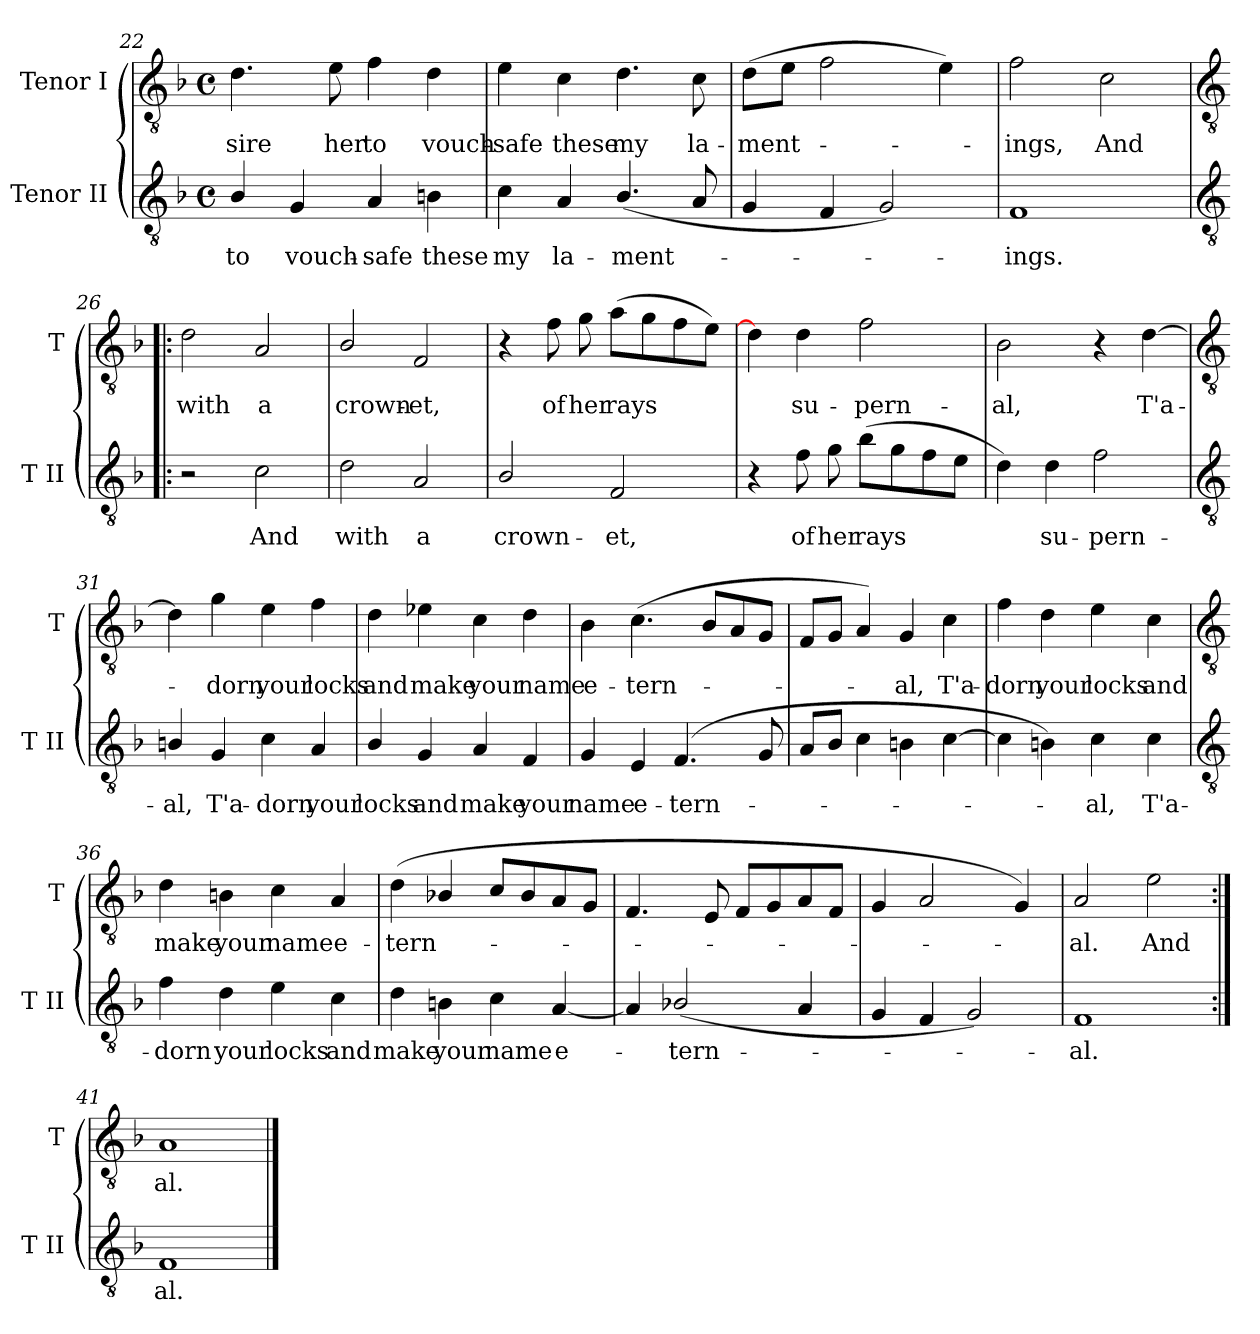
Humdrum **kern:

**kern	**text	**kern	**text
*part2	*part2	*part1	*part1
*staff2	*staff2	*staff1	*staff1
*I"Tenor II	*	*I"Tenor I	*
*I'T II	*	*I'T	*
*clefGv2	*	*clefGv2	*
*k[b-]	*	*k[b-]	*
*F:	*	*F:	*
*M4/4	*	*M4/4	*
*met(c)	*	*met(c)	*
=22	=22	=22	=22
!	!LO:LY:b	!	!LO:LY:b
4B-/	to	4.d	-sire
!	!LO:LY:b	!	!
4G	vouch-	.	.
!	!	!	!LO:LY:b
.	.	8e	her
!	!LO:LY:b	!	!LO:LY:b
4A	-safe	4f	to
!	!LO:LY:b	!	!LO:LY:b
4Bn	these	4d	vouch-
=23	=23	=23	=23
!	!LO:LY:b	!	!LO:LY:b
4c	my	4e	-safe
!	!LO:LY:b	!	!LO:LY:b
4A	la-	4c	these
!	!LO:LY:b	!	!LO:LY:b
(<4.B-/	-ment-	4.d	my
!	!	!	!LO:LY:b
8A	.	8c	la-
=24	=24	=24	=24
!	!	!	!LO:LY:b
4G	.	(>8dL	-ment-
.	.	8eJ	.
4F	.	2f	.
2G)	.	.	.
.	.	4e)	.
=25	=25	=25	=25
!	!LO:LY:b	!	!LO:LY:b
1F	ings.	2f	ings,
!	!	!	!LO:LY:b
.	.	2c	And
!!LO:LB:g=z
=26!|:	=26!|:	=26!|:	=26!|:
*clefGv2	*	*clefGv2	*
!	!	!	!LO:LY:b
2r	.	2d	with
!	!LO:LY:b	!	!LO:LY:b
2c	And	2A	a
=27	=27	=27	=27
!	!LO:LY:b	!	!LO:LY:b
2d	with	2B-/	crown-
!	!LO:LY:b	!	!LO:LY:b
2A	a	2F	-et,
=28	=28	=28	=28
!	!LO:LY:b	!	!
2B-/	crown-	4r	.
!	!	!	!LO:LY:b
.	.	8f	of
!	!	!	!LO:LY:b
.	.	8g	her
!	!LO:LY:b	!	!LO:LY:b
2F	-et,	(>8aL	rays
.	.	8g	.
.	.	8f	.
.	.	8eJ)	.
=29	=29	=29	=29
4r	.	4d]	.
!	!LO:LY:b	!	!LO:LY:b
8f	of	4d	su-
!	!LO:LY:b	!	!
8g	her	.	.
!	!LO:LY:b	!	!LO:LY:b
(>8b-L	rays	2f	-pern-
8g	.	.	.
8f	.	.	.
8eJ	.	.	.
=30	=30	=30	=30
!	!	!	!LO:LY:b
4d)	.	2B-	-al,
!	!LO:LY:b	!	!
4d	su-	.	.
!	!LO:LY:b	!	!
2f	-pern-	4r	.
!	!	!	!LO:LY:b
.	.	[4d	T'a-
!!LO:LB:g=z
=31	=31	=31	=31
*clefGv2	*	*clefGv2	*
!	!LO:LY:b	!	!
4Bn/	-al,	4d]	.
!	!LO:LY:b	!	!LO:LY:b
4G	T'a-	4g	dorn
!	!LO:LY:b	!	!LO:LY:b
4c	-dorn	4e	your
!	!LO:LY:b	!	!LO:LY:b
4A	your	4f	locks
=32	=32	=32	=32
!	!LO:LY:b	!	!LO:LY:b
4B-/	locks	4d	and
!	!LO:LY:b	!	!LO:LY:b
4G	and	4e-X	make
!	!LO:LY:b	!	!LO:LY:b
4A	make	4c	your
!	!LO:LY:b	!	!LO:LY:b
4F	your	4d	name
=33	=33	=33	=33
!	!LO:LY:b	!	!LO:LY:b
4G	name	4B-	e-
!	!LO:LY:b	!	!LO:LY:b
4E	e-	(<4.c\	-tern-
!	!LO:LY:b	!	!
(<4.F	-tern-	.	.
.	.	8B-L	.
.	.	8A	.
8G	.	8GJ	.
=34	=34	=34	=34
8AL	.	8FL	.
8B-J	.	8GJ	.
4c\	.	4A)	.
!	!	!	!LO:LY:b
4Bn\	.	4G	al,
!	!	!	!LO:LY:b
[4c\	.	4c	T'a-
=35	=35	=35	=35
!	!	!	!LO:LY:b
4c\]	.	4f	-dorn
!	!	!	!LO:LY:b
4Bn\)	.	4d	your
!	!LO:LY:b	!	!LO:LY:b
4c	al,	4e	locks
!	!LO:LY:b	!	!LO:LY:b
4c	T'a-	4c	and
!!LO:LB:g=z
=36	=36	=36	=36
*clefGv2	*	*clefGv2	*
!	!LO:LY:b	!	!LO:LY:b
4f	-dorn	4d	make
!	!LO:LY:b	!	!LO:LY:b
4d	your	4Bn	your
!	!LO:LY:b	!	!LO:LY:b
4e	locks	4c	name
!	!LO:LY:b	!	!LO:LY:b
4c	and	4A	e-
=37	=37	=37	=37
!	!LO:LY:b	!	!LO:LY:b
4d	make	(<4d\	-tern-
!	!LO:LY:b	!	!
4Bn	your	4B-X/	.
!	!LO:LY:b	!	!
4c	name	8cL	.
.	.	8B-	.
!	!LO:LY:b	!	!
[4A	e-	8A	.
.	.	8GJ	.
=38	=38	=38	=38
4A]	.	4.F	.
!	!LO:LY:b	!	!
(<2B-X/	tern-	.	.
.	.	8E	.
.	.	8FL	.
.	.	8G	.
4A	.	8A	.
.	.	8FJ	.
=39	=39	=39	=39
4G	.	4G	.
4F	.	2A	.
2G)	.	.	.
.	.	4G)	.
=40	=40	=40	=40
!	!LO:LY:b	!	!LO:LY:b
1F	al.	2A	al.
!	!	!	!LO:LY:b
.	.	2e	And
=41:|!	=41:|!	=41:|!	=41:|!
!	!LO:LY:b	!	!LO:LY:b
1F	al.	1A	al.
==	==	==	==
*-	*-	*-	*-
